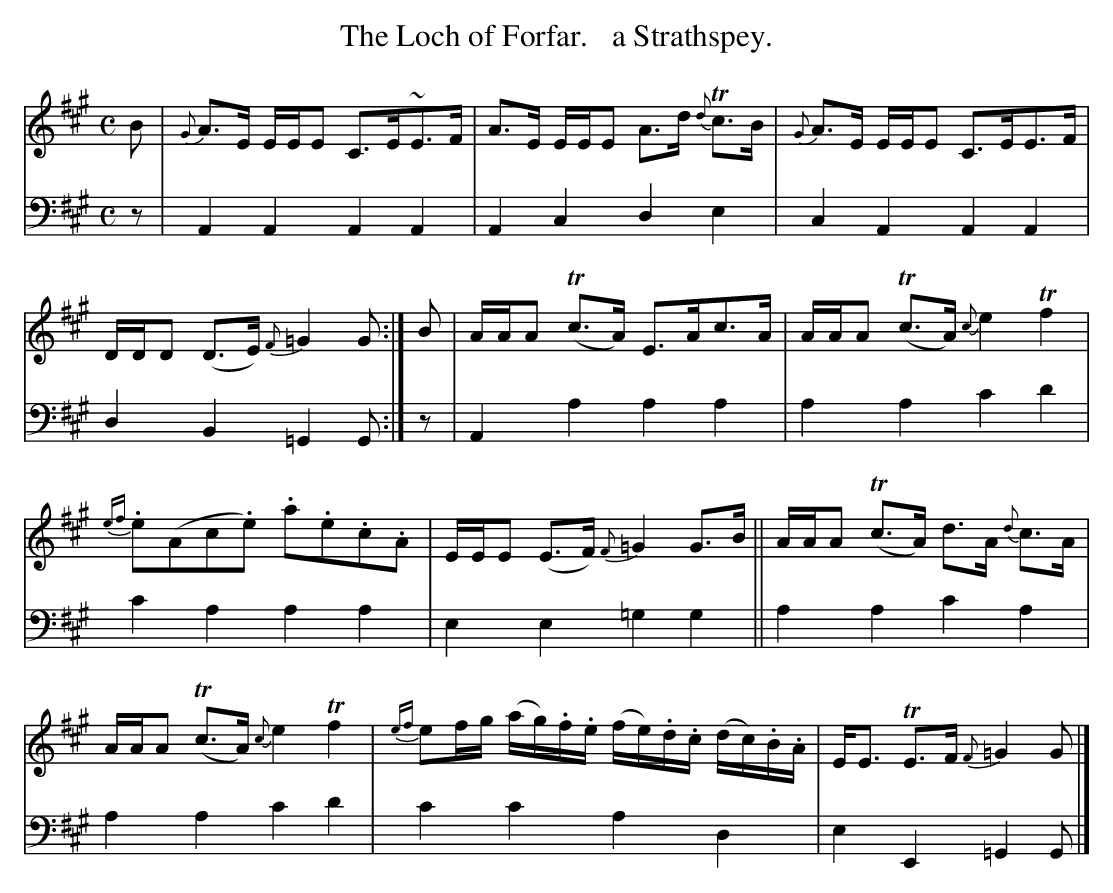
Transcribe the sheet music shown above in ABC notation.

X:1
T: The Loch of Forfar.   a Strathspey.
M: C
L: 1/16
K: A
V: 1 staves=2
B2 |\
{G}A3E EEE2 C3E~E3F | A3E EEE2 A3d {d}Tc3B |\
{G}A3E EEE2 C3EE3F | DDD2 (D3E) {F}=G4G2 :| B2 |\
AAA2 (Tc3A) E3Ac3A | AAA2 (Tc3A) {c}e4 Tf4 |
{ef}.e2(A2c2.e2) .a2.e2.c2.A2 | EEE2 (E3F) {F}=G4 G3B ||\
AAA2 (Tc3A) d3A {d}c3A | AAA2 (Tc3A) {c}e4 Tf4 |\
{ef}e2fg (ag).f.e (fe).d.c (dc).B.A | EE3 TE3F {F}=G4G2 |]
V: 2 clef=bass middle=d
z2 |\
A4A4 A4A4 | A4c4 d4e4 | c4A4 A4A4 | d4B4 =G4G2 :| z2 | A4a4 a4a4 | a4a4 c'4d'4 |
c'4a4 a4a4 | e4e4 =g4g4 || a4a4 c'4a4 | a4a4 c'4d'4 | c'4c'4 a4d4 | e4E4 =G4G2 |]
